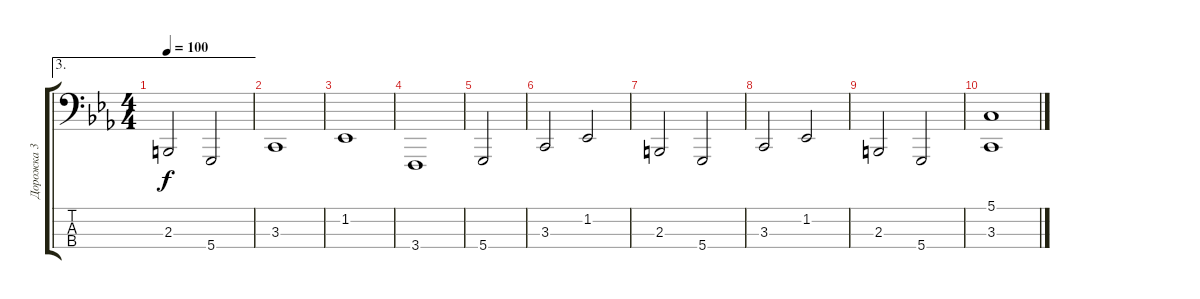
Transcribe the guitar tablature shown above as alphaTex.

\track ("Дорожка 3" "Дорожка 3") {instrument acousticgrandpiano}
\staff {score tabs}
\tuning (G2 D2 A1 D1) {hide}
\ae 3
\ts (4 4)
\tempo 100
\clef f4
\ks eb
2.3.2{dy f} 5.4.2 |
3.3.1 |
1.2.1 |
3.4.1 |
5.4.2 |
3.3.2 1.2.2 |
2.3.2 5.4.2 |
3.3.2 1.2.2 |
2.3.2 5.4.2 |
(5.1 3.3).1
